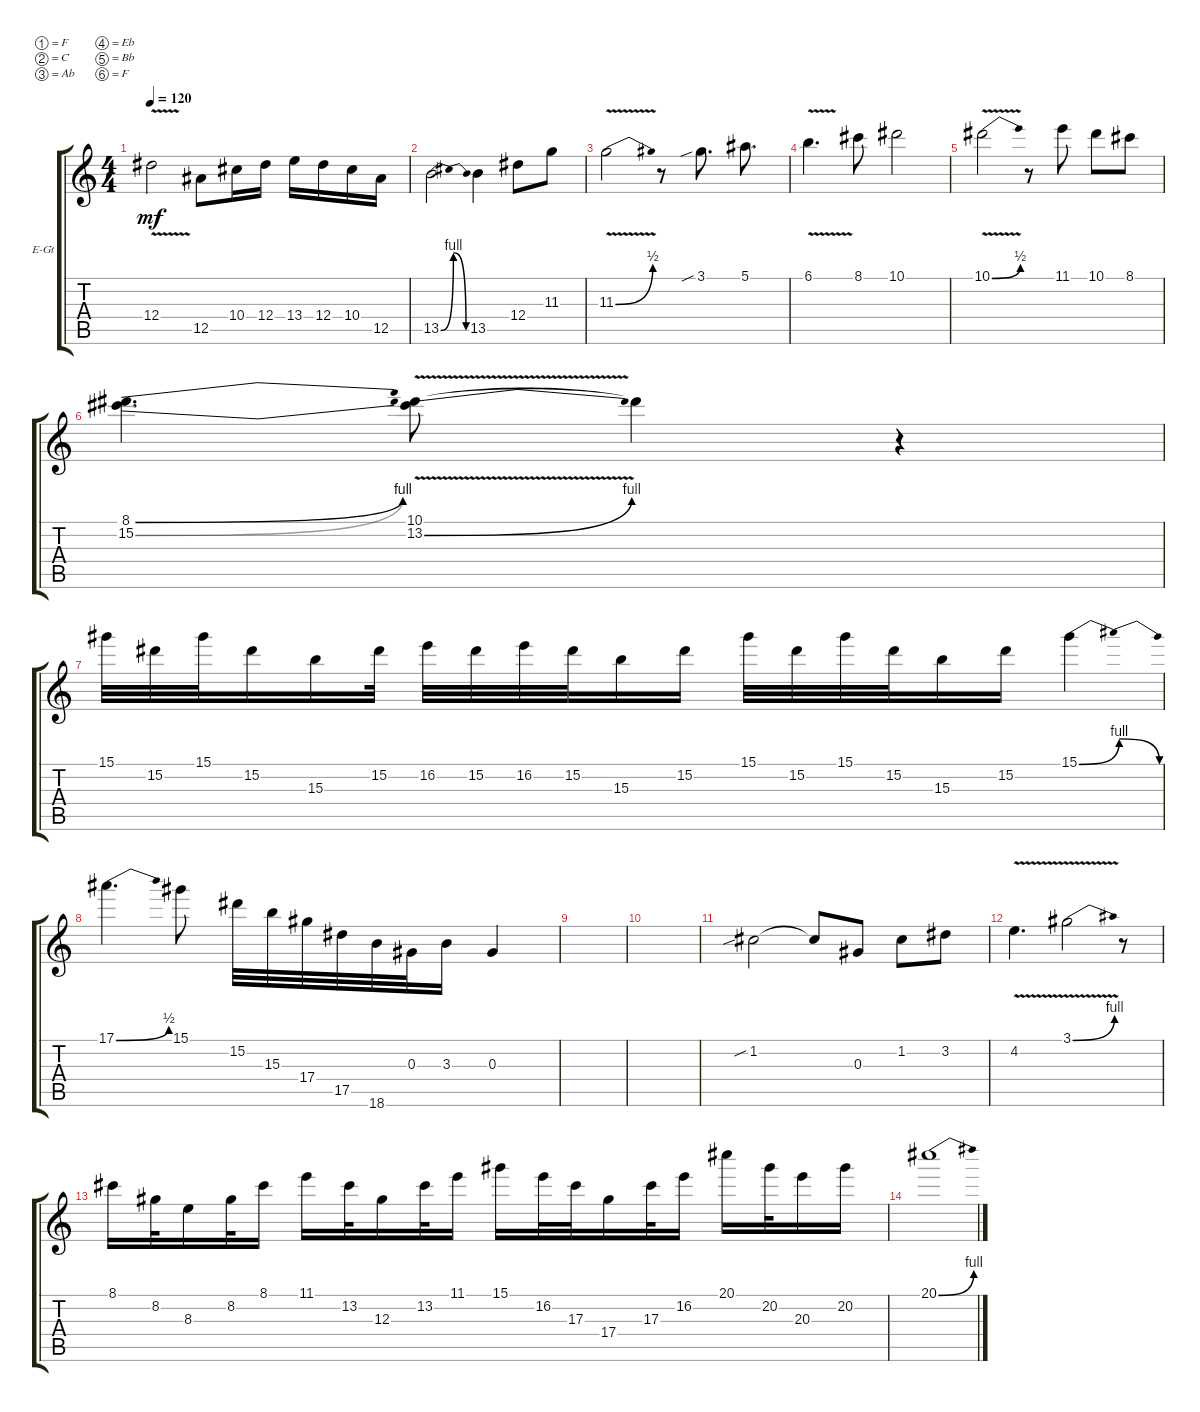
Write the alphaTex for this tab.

\defaultSystemsLayout 4
\bracketExtendMode groupsimilarinstruments
\firstSystemTrackNameOrientation horizontal
\otherSystemsTrackNameOrientation horizontal
\track ("Соло" "E-Gt") {instrument distortionguitar}
\staff {score tabs}
\tuning (F4 C4 Ab3 Eb3 Bb2 F2)
\ts (4 4)
\tempo 120
\clef g2
\scale
0.333333
\ks c
12.4{v}.2{dy mf} 12.5.8 10.4.16 12.4.16 13.4.16 12.4.16 10.4.16 12.5.16 |
\scale
0.333333 13.5{be (bendrelease 0 0 10.2 4 20.4 4 59.4 0)}.2 13.5.4 12.4.8 11.3.8 |
\scale
0.333333 11.3{be (bend 0 0 45.6 2) v}.2 r.8 3.1{sib}.8{d} 5.1.8{d} |
\scale
0.333333 6.1{v}.4{d} 8.1.8 10.1.2 |
\scale
0.333333 10.1{be (bend 0 0 7.8 2) v}.2 r.8 11.1.8 10.1.8 8.1.8 |
\scale
0.333333 (8.1{be (bend 0 0 20.4 4)} 15.2{be (bend 0 0 15 4)}).4{d} (13.2{be (bend 0 0 15 4) v} 10.1).8 10.1{t}.4 r.4 |
\scale
0.333333 15.1.32 15.2.32 15.1.32 15.2.16 15.3.16 15.2.32 16.2.32 15.2.32 16.2.32 15.2.32 15.3.16 15.2.16 15.1.32 15.2.32 15.1.32 15.2.32 15.3.16 15.2.16 15.1{be (bendrelease 0 0 15.6 4 35.4 4 60 0)}.4 |
\scale
0.333333 17.1{be (bend 0 0 15 2)}.4{d} 15.1.8 15.2.32 15.3.32 17.4.32 17.5.32 18.6.32 0.3.32 3.3.16 0.3.4 |
\scale
0.333333 |
\scale
0.333333 |
\scale
0.333333 1.2{sib}.2 1.2{t}.8 0.3.8 1.2.8 3.2.8 |
\scale
0.333333 4.2{v}.4{d} 3.1{be (bend 0 0 36.6 4) v}.2 r.8 |
\scale
0.333333 8.1.16 8.2.32 8.3.16 8.2.32 8.1.16 11.1.16 13.2.32 12.3.16 13.2.32 11.1.16 15.1.16 16.2.32 17.3.32 17.4.16 17.3.32 16.2.16 20.1.16 20.2.32 20.3.16 20.2.16 |
\scale
0.333333 20.1{be (bend 0 0 12.6 4)}.1 |
\scale
0.333333 |
\scale
0.333333
